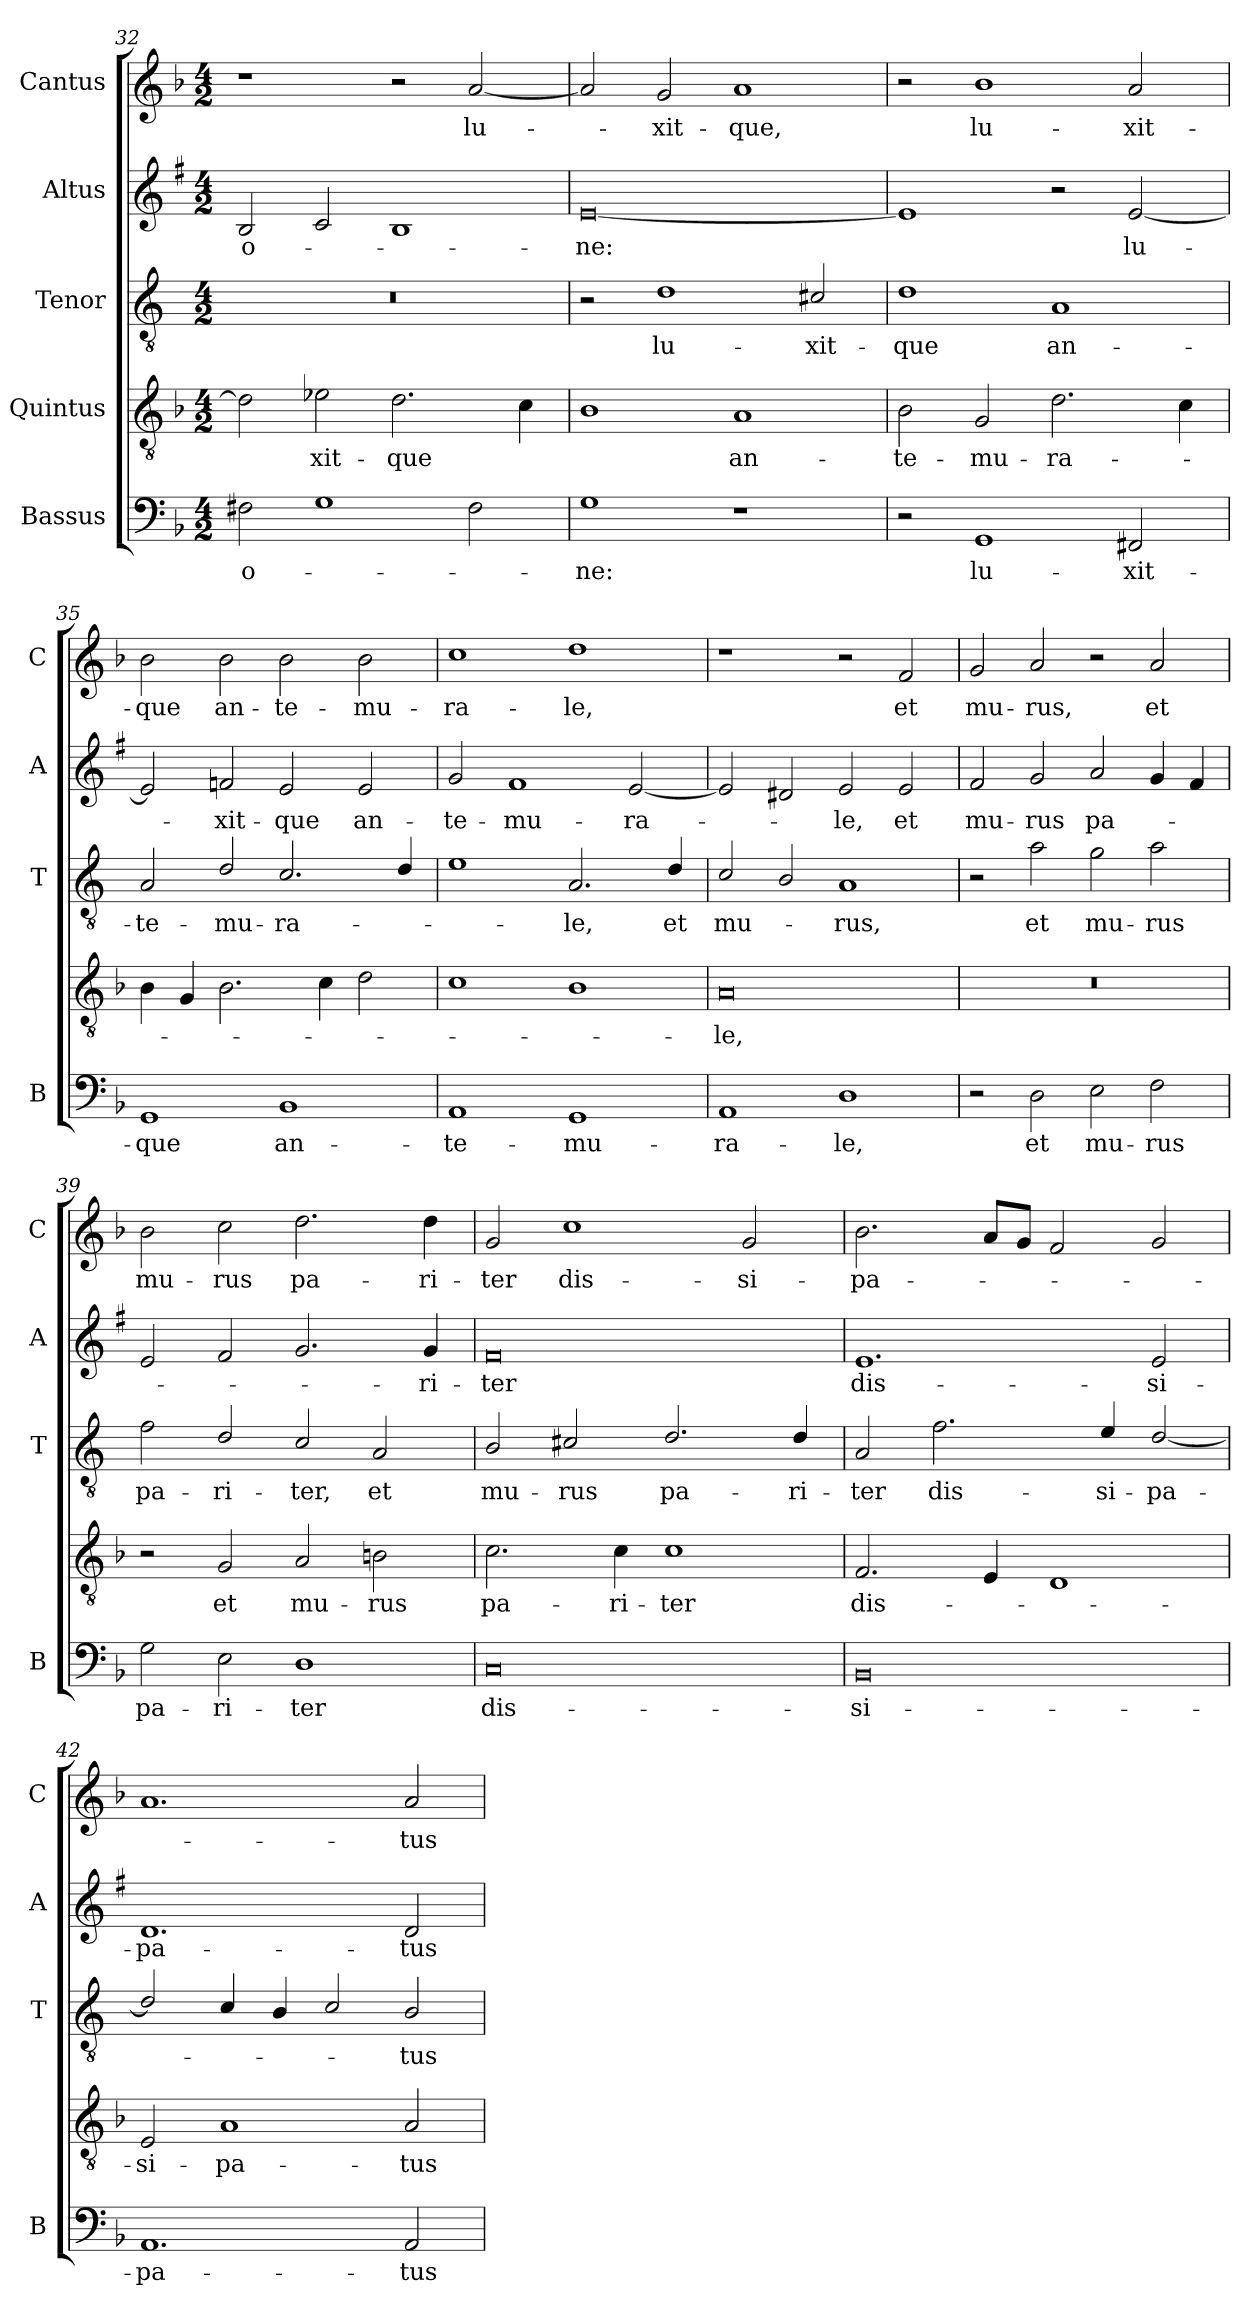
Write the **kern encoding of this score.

**kern	**text	**kern	**text	**kern	**text	**kern	**text	**kern	**text
*part5	*part5	*part4	*part4	*part3	*part3	*part2	*part2	*part1	*part1
*staff5	*staff5	*staff4	*staff4	*staff3	*staff3	*staff2	*staff2	*staff1	*staff1
*I"Bassus	*	*I"Quintus	*	*I"Tenor	*	*I"Altus	*	*I"Cantus	*
*I'B	*	*	*	*I'T	*	*I'A	*	*I'C	*
*clefF4	*	*clefGv2	*	*clefGv2	*	*clefG2	*	*clefG2	*
*	*	*	*	*ITrd4c7	*	*ITrd1c2	*	*	*
*k[b-]	*	*k[b-]	*	*k[b-]	*	*k[b-]	*	*k[b-]	*
*F:	*	*F:	*	*F:	*	*F:	*	*F:	*
*M4/2	*	*M4/2	*	*M4/2	*	*M4/2	*	*M4/2	*
=32	=32	=32	=32	=32	=32	=32	=32	=32	=32
!	!LO:LY:b	!	!	!	!	!	!LO:LY:b	!	!
2F#X\	-o-	2d\]	.	0r	.	2A/	-o-	1r	.
!	!	!	!LO:LY:b	!	!	!	!	!	!
1G	.	2e-X\	-xit-	.	.	2B-/	.	.	.
!	!	!	!LO:LY:b	!	!	!	!	!	!
.	.	2.d\	-que	.	.	1A	.	2r	.
!	!	!	!	!	!	!	!	!	!LO:LY:b
2F#\	.	.	.	.	.	.	.	[2a/	lu-
.	.	4c\	.	.	.	.	.	.	.
=33	=33	=33	=33	=33	=33	=33	=33	=33	=33
!	!LO:LY:b	!	!	!	!	!	!LO:LY:b	!	!
1G	-ne:	1B-	.	2r	.	[0d	-ne:	2a/]	.
!	!	!	!	!	!LO:LY:b	!	!	!	!LO:LY:b
.	.	.	.	1G	lu-	.	.	2g/	-xit-
!	!	!	!LO:LY:b	!	!	!	!	!	!LO:LY:b
1r	.	1A	an-	.	.	.	.	1a	-que,
!	!	!	!	!	!LO:LY:b	!	!	!	!
.	.	.	.	2F#X/	-xit-	.	.	.	.
=34	=34	=34	=34	=34	=34	=34	=34	=34	=34
!	!	!	!LO:LY:b	!	!LO:LY:b	!	!	!	!
2r	.	2B-\	-te-	1G	-que	1d]	.	2r	.
!	!LO:LY:b	!	!LO:LY:b	!	!	!	!	!	!LO:LY:b
1GG	lu-	2G/	-mu-	.	.	.	.	1b-	lu-
!	!	!	!LO:LY:b	!	!LO:LY:b	!	!	!	!
.	.	2.d\	-ra-	1D	an-	2r	.	.	.
!	!LO:LY:b	!	!	!	!	!	!LO:LY:b	!	!LO:LY:b
2FF#X/	-xit-	.	.	.	.	[2d/	lu-	2a/	-xit-
.	.	4c\	.	.	.	.	.	.	.
=35	=35	=35	=35	=35	=35	=35	=35	=35	=35
!	!LO:LY:b	!	!	!	!LO:LY:b	!	!	!	!LO:LY:b
1GG	-que	4B-\	.	2D/	-te-	2d/]	.	2b-\	-que
.	.	4G/	.	.	.	.	.	.	.
!	!	!	!	!	!LO:LY:b	!	!LO:LY:b	!	!LO:LY:b
.	.	2.B-\	.	2G/	-mu-	2e-X/	-xit-	2b-\	an-
!	!LO:LY:b	!	!	!	!LO:LY:b	!	!LO:LY:b	!	!LO:LY:b
1BB-	an-	.	.	2.F/	-ra-	2d/	-que	2b-\	-te-
.	.	4c\	.	.	.	.	.	.	.
!	!	!	!	!	!	!	!LO:LY:b	!	!LO:LY:b
.	.	2d\	.	.	.	2d/	an-	2b-\	-mu-
.	.	.	.	4G/	.	.	.	.	.
!!LO:LB:g=z
=36	=36	=36	=36	=36	=36	=36	=36	=36	=36
!	!LO:LY:b	!	!	!	!	!	!LO:LY:b	!	!LO:LY:b
1AA	-te-	1c	.	1A	.	2f/	-te-	1cc	-ra-
!	!	!	!	!	!	!	!LO:LY:b	!	!
.	.	.	.	.	.	1e	-mu-	.	.
!	!LO:LY:b	!	!	!	!LO:LY:b	!	!	!	!LO:LY:b
1GG	-mu-	1B-	.	2.D/	-le,	.	.	1dd	-le,
!	!	!	!	!	!	!	!LO:LY:b	!	!
.	.	.	.	.	.	[2d/	-ra-	.	.
!	!	!	!	!	!LO:LY:b	!	!	!	!
.	.	.	.	4G/	et	.	.	.	.
=37	=37	=37	=37	=37	=37	=37	=37	=37	=37
!	!LO:LY:b	!	!LO:LY:b	!	!LO:LY:b	!	!	!	!
1AA	-ra-	0A	-le,	2F/	mu-	2d/]	.	1r	.
.	.	.	.	2E/	.	2c#X/	.	.	.
!	!LO:LY:b	!	!	!	!LO:LY:b	!	!LO:LY:b	!	!
1D	-le,	.	.	1D	-rus,	2d/	-le,	2r	.
!	!	!	!	!	!	!	!LO:LY:b	!	!LO:LY:b
.	.	.	.	.	.	2d/	et	2f/	et
=38	=38	=38	=38	=38	=38	=38	=38	=38	=38
!	!	!	!	!	!	!	!LO:LY:b	!	!LO:LY:b
2r	.	0r	.	2r	.	2e/	mu-	2g/	mu-
!	!LO:LY:b	!	!	!	!LO:LY:b	!	!LO:LY:b	!	!LO:LY:b
2D\	et	.	.	2d\	et	2f/	-rus	2a/	-rus,
!	!LO:LY:b	!	!	!	!LO:LY:b	!	!LO:LY:b	!	!
2E\	mu-	.	.	2c\	mu-	2g/	pa-	2r	.
!	!LO:LY:b	!	!	!	!LO:LY:b	!	!	!	!LO:LY:b
2F\	-rus	.	.	2d\	-rus	4f/	.	2a/	et
.	.	.	.	.	.	4e/	.	.	.
=39	=39	=39	=39	=39	=39	=39	=39	=39	=39
!	!LO:LY:b	!	!	!	!LO:LY:b	!	!	!	!LO:LY:b
2G\	pa-	2r	.	2B-\	pa-	2d/	.	2b-\	mu-
!	!LO:LY:b	!	!LO:LY:b	!	!LO:LY:b	!	!	!	!LO:LY:b
2E\	-ri-	2G/	et	2G/	-ri-	2e/	.	2cc\	-rus
!	!LO:LY:b	!	!LO:LY:b	!	!LO:LY:b	!	!	!	!LO:LY:b
1D	-ter	2A/	mu-	2F/	-ter,	2.f/	.	2.dd\	pa-
!	!	!	!LO:LY:b	!	!LO:LY:b	!	!	!	!
.	.	2Bn\	-rus	2D/	et	.	.	.	.
!	!	!	!	!	!	!	!LO:LY:b	!	!LO:LY:b
.	.	.	.	.	.	4f/	-ri-	4dd\	-ri-
=40	=40	=40	=40	=40	=40	=40	=40	=40	=40
!	!LO:LY:b	!	!LO:LY:b	!	!LO:LY:b	!	!LO:LY:b	!	!LO:LY:b
0C	dis-	2.c\	pa-	2E/	mu-	0e	-ter	2g/	-ter
!	!	!	!	!	!LO:LY:b	!	!	!	!LO:LY:b
.	.	.	.	2F#X/	-rus	.	.	1cc	dis-
!	!	!	!LO:LY:b	!	!	!	!	!	!
.	.	4c\	-ri-	.	.	.	.	.	.
!	!	!	!LO:LY:b	!	!LO:LY:b	!	!	!	!
.	.	1c	-ter	2.G/	pa-	.	.	.	.
!	!	!	!	!	!	!	!	!	!LO:LY:b
.	.	.	.	.	.	.	.	2g/	-si-
!	!	!	!	!	!LO:LY:b	!	!	!	!
.	.	.	.	4G/	-ri-	.	.	.	.
=41	=41	=41	=41	=41	=41	=41	=41	=41	=41
!	!LO:LY:b	!	!LO:LY:b	!	!LO:LY:b	!	!LO:LY:b	!	!LO:LY:b
0BB-	-si-	2.F/	dis-	2D/	-ter	1.d	dis-	2.b-\	-pa-
!	!	!	!	!	!LO:LY:b	!	!	!	!
.	.	.	.	2.B-\	dis-	.	.	.	.
.	.	4E/	.	.	.	.	.	8a/L	.
.	.	.	.	.	.	.	.	8g/J	.
.	.	1D	.	.	.	.	.	2f/	.
!	!	!	!	!	!LO:LY:b	!	!	!	!
.	.	.	.	4A/	-si-	.	.	.	.
!	!	!	!	!	!LO:LY:b	!	!LO:LY:b	!	!
.	.	.	.	[2G/	-pa-	2d/	-si-	2g/	.
!!LO:LB:g=z
=42	=42	=42	=42	=42	=42	=42	=42	=42	=42
!	!LO:LY:b	!	!LO:LY:b	!	!	!	!LO:LY:b	!	!
1.AA	-pa-	2E/	-si-	2G/]	.	1.c	-pa-	1.a	.
!	!	!	!LO:LY:b	!	!	!	!	!	!
.	.	1A	-pa-	4F/	.	.	.	.	.
.	.	.	.	4E/	.	.	.	.	.
.	.	.	.	2F/	.	.	.	.	.
!	!LO:LY:b	!	!LO:LY:b	!	!LO:LY:b	!	!LO:LY:b	!	!LO:LY:b
2AA/	-tus	2A/	-tus	2E/	-tus	2c/	-tus	2a/	-tus
=	=	=	=	=	=	=	=	=	=
*-	*-	*-	*-	*-	*-	*-	*-	*-	*-
